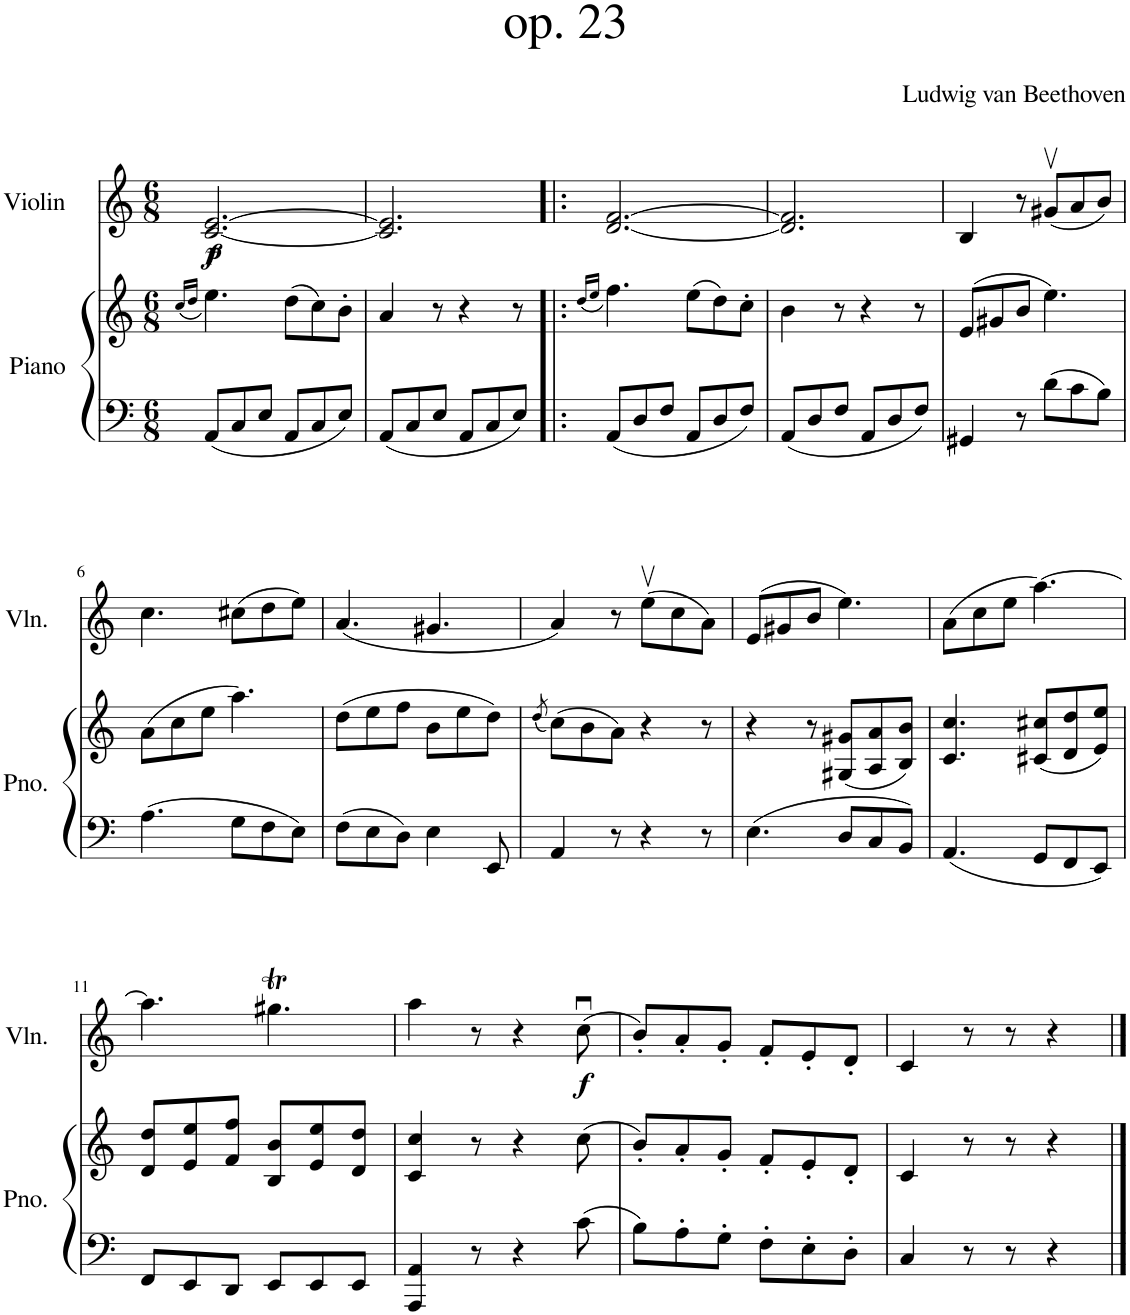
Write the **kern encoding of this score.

**kern	**kern	**kern	**dynam
*part2	*part2	*part1	*part1
*staff3	*staff2	*staff1	*staff1
*I"Piano	*	*I"Violin	*
*I'Pno.	*	*I'Vln.	*
*clefF4	*clefG2	*clefG2	*
*k[]	*k[]	*k[]	*
*M6/8	*M6/8	*M6/8	*
=1	=1	=1	=1
.	(16qcc/LL	.	.
.	16qdd/JJ	.	.
!	!	!	!LO:DY:b
!	!	!	!LO:DY:n=1:b
8AA/L	4.ee\)	[2.c/ [2.e/	f p
8C/	.	.	.
8E/J	.	.	.
8AA/L	(8dd\L	.	.
8C/	8cc\)	.	.
8E/J	8b'\J	.	.
=2	=2	=2	=2
8AA/L	4a/	2.c/] 2.e/]	.
8C/	.	.	.
8E/J	8r	.	.
8AA/L	4r	.	.
8C/	.	.	.
8E/J	8r	.	.
=3!|:	=3!|:	=3!|:	=3!|:
.	(16qdd/LL	.	.
.	16qee/JJ	.	.
8AA/L	4.ff\)	[2.d/ [2.f/	.
8D/	.	.	.
8F/J	.	.	.
8AA/L	(8ee\L	.	.
8D/	8dd\)	.	.
8F/J	8cc'\J	.	.
=4	=4	=4	=4
8AA/L	4b\	2.d/] 2.f/]	.
8D/	.	.	.
8F/J	8r	.	.
8AA/L	4r	.	.
8D/	.	.	.
8F/J	8r	.	.
=5	=5	=5	=5
4GG#X/	(8e/L	4B/	.
.	8g#X/	.	.
8r	8b/J	8r	.
8d\L	4.ee\)	(8g#Xv/L	.
8c\	.	8a/	.
8B\J	.	8b/J)	.
!!LO:LB:g=z
=6	=6	=6	=6
4.A\	(8a\L	4.cc\	.
.	8cc\	.	.
.	8ee\J	.	.
8G\L	4.aa\)	(8cc#X\L	.
8F\	.	8dd\	.
8E\J	.	8ee\J)	.
=7	=7	=7	=7
8F\L	(8dd\L	(4.a/	.
8E\	8ee\	.	.
8D\J	8ff\J	.	.
4E\	8b\L	4.g#X/	.
.	8ee\	.	.
8EE/	8dd\J)	.	.
=8	=8	=8	=8
.	(8qdd/	.	.
4AA/	(8cc\L)	4a/)	.
.	8b\	.	.
8r	8a\J)	8r	.
4r	4r	(8eev\L	.
.	.	8cc\	.
8r	8r	8a\J)	.
=9	=9	=9	=9
4.E\	4r	(8e/L	.
.	.	8g#X/	.
.	8r	8b/J	.
8D/L	(8G#X/ 8g#X/L	4.ee\)	.
8C/	8A/ 8a/	.	.
8BB/J	8B/ 8b/J)	.	.
=10	=10	=10	=10
4.AA/	4.c/ 4.cc/	(8a\L	.
.	.	8cc\	.
.	.	8ee\J	.
8GG/L	(8c#X/ 8cc#X/L	[4.aa\)	.
8FF/	8d/ 8dd/	.	.
8EE/J	8e/ 8ee/J)	.	.
!!LO:LB:g=z
=11	=11	=11	=11
8FF/L	8d/ 8dd/L	4.aa\]	.
8EE/	8e/ 8ee/	.	.
8DD/J	8f/ 8ff/J	.	.
8EE/L	8B/ 8b/L	4.gg#Xt\	.
8EE/	8e/ 8ee/	.	.
8EE/J	8d/ 8dd/J	.	.
=12	=12	=12	=12
4AAA/ 4AA/	4c/ 4cc/	4aa\	.
8r	8r	8r	.
4r	4r	4r	.
!	!	!	!LO:DY:b
8c\	(8cc\	(8ccu\	f
=13	=13	=13	=13
8B\L	8b'/L)	8b'/L)	.
8A'\	8a'/	8a'/	.
8G'\J	8g'/J	8g'/J	.
8F'\L	8f'/L	8f'/L	.
8E'\	8e'/	8e'/	.
8D'\J	8d'/J	8d'/J	.
=14	=14	=14	=14
4C/	4c/	4c/	.
8r	8r	8r	.
8r	8r	8r	.
4r	4r	4r	.
==	==	==	==
*-	*-	*-	*-
